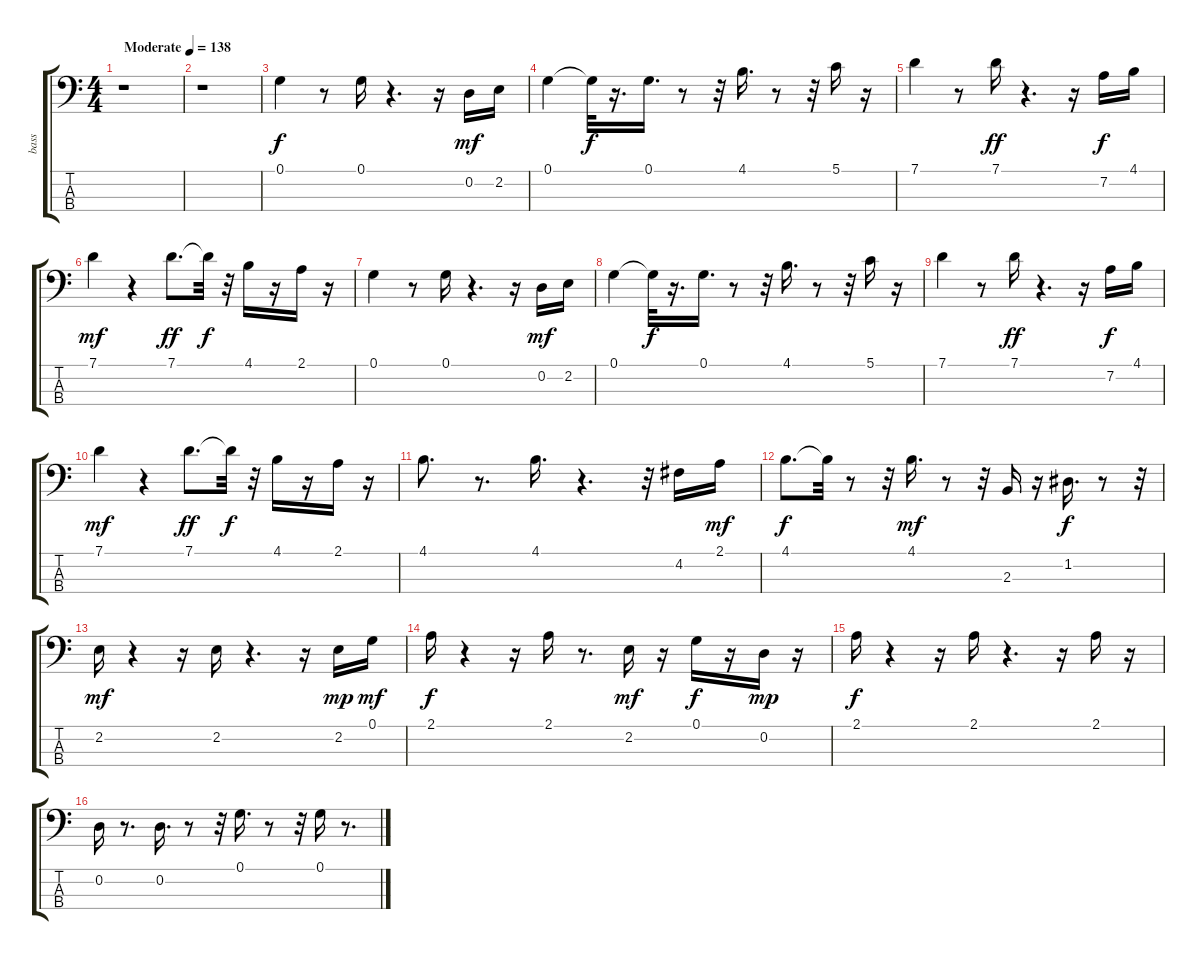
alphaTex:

\track ("bass    " "bass    ") {instrument electricbasspick}
\staff {score tabs}
\tuning (G2 D2 A1 E1) {hide}
\ts (4 4)
\tempo (138 "Moderate")
\clef f4
\ks c
r.1{dy f instrument electricbasspick} |
r.1 |
0.1.4 r.8 0.1.16 r.4{d} r.16 0.2.16{dy mf} 2.2.16 |
0.1.4 0.1{t}.32{dy f} r.16{d} 0.1.16{d} r.8 r.32 4.1.16{d} r.8 r.32 5.1.16 r.16 |
7.1.4 r.8 7.1.16{dy ff} r.4{d} r.16 7.2.16{dy f} 4.1.16 |
7.1.4{dy mf} r.4 7.1.8{d dy ff} 7.1{t}.32{dy f} r.32 4.1.16 r.16 2.1.16 r.16 |
0.1.4 r.8 0.1.16 r.4{d} r.16 0.2.16{dy mf} 2.2.16 |
0.1.4 0.1{t}.32{dy f} r.16{d} 0.1.16{d} r.8 r.32 4.1.16{d} r.8 r.32 5.1.16 r.16 |
7.1.4 r.8 7.1.16{dy ff} r.4{d} r.16 7.2.16{dy f} 4.1.16 |
7.1.4{dy mf} r.4 7.1.8{d dy ff} 7.1{t}.32{dy f} r.32 4.1.16 r.16 2.1.16 r.16 |
4.1.8{d} r.8{d} 4.1.16{d} r.4{d} r.32 4.2.16 2.1.16{dy mf} |
4.1.8{d dy f} 4.1{t}.32 r.8 r.32 4.1.16{d dy mf} r.8 r.32 2.3.16 r.16 1.2.16{d dy f} r.8 r.32 |
2.2.16{dy mf} r.4 r.16 2.2.16 r.4{d} r.16 2.2.16{dy mp} 0.1.16{dy mf} |
2.1.16{dy f} r.4 r.16 2.1.16 r.8{d} 2.2.16{dy mf} r.16 0.1.16{dy f} r.16 0.2.16{dy mp} r.16 |
2.1.16{dy f} r.4 r.16 2.1.16 r.4{d} r.16 2.1.16 r.16 |
0.2.16 r.8{d} 0.2.16{d} r.8 r.32 0.1.16{d} r.8 r.32 0.1.16 r.8{d}
